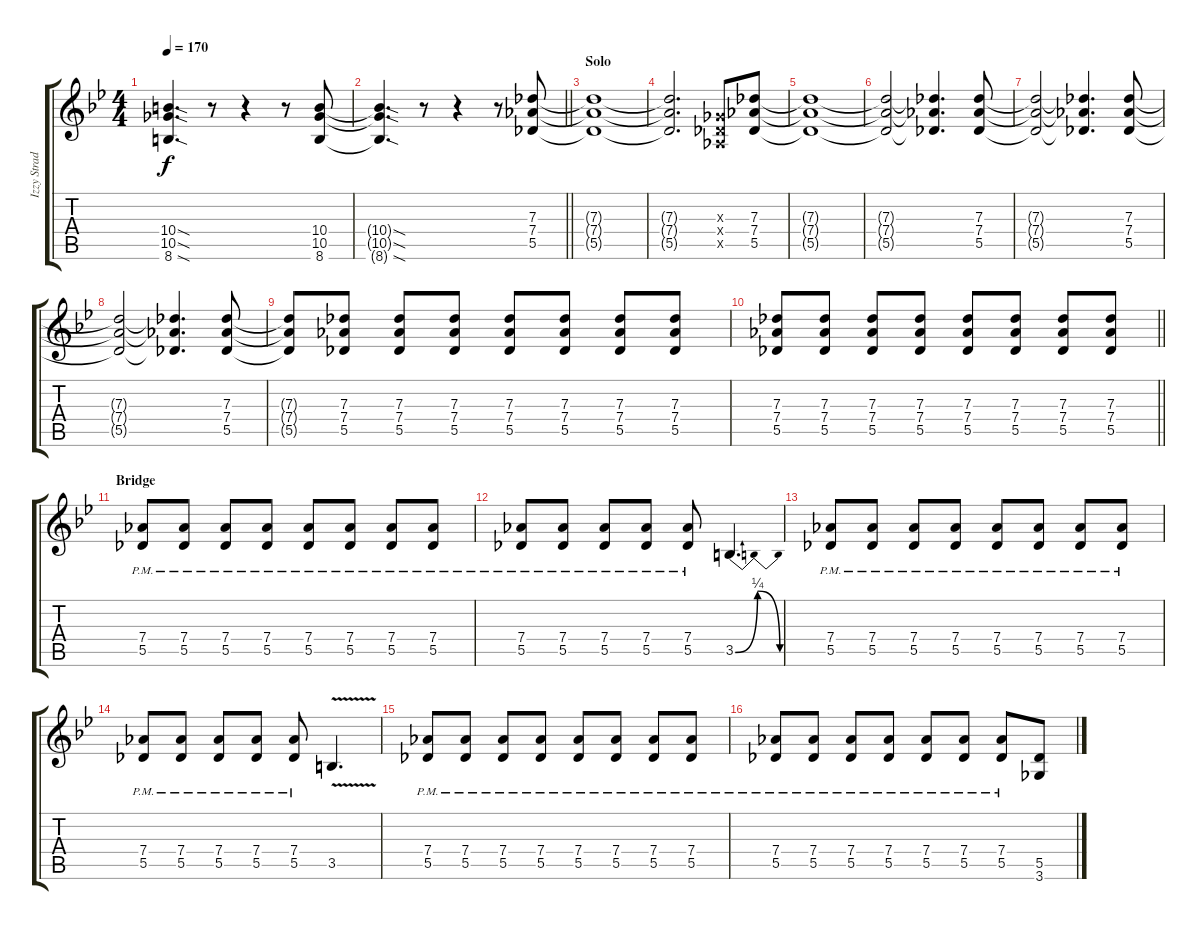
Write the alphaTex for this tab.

\track ("Izzy Stradlin - Rhytm Guitar" "Izzy Strad") {instrument overdrivenguitar}
\staff {score tabs}
\tuning (Eb4 Bb3 Gb3 Db3 Ab2 Eb2) {hide}
\ts (4 4)
\tempo 170
\clef g2
\ks bb
(10.4{sod t} 10.5{sod t} 8.6{sod t}).4{d dy f} r.8 r.4 r.8 (10.4 10.5 8.6).8 |
\barLineRight lightlight
(10.4{sod t} 10.5{sod t} 8.6{sod t}).4{d} r.8 r.4 r.8 (7.3 7.4 5.5).8 |
\section ("" "Solo")
(7.3{t} 7.4{t} 5.5{t}).1 |
(7.3{t} 7.4{t} 5.5{t}).2{d} (0.3{x} 0.4{x} 0.5{x}).8 (7.3 7.4 5.5).8 |
(7.3{t} 7.4{t} 5.5{t}).1 |
(7.3{t} 7.4{t} 5.5{t}).2 (7.3{t} 7.4{t} 5.5{t}).4{d} (7.3 7.4 5.5).8 |
(7.3{t} 7.4{t} 5.5{t}).2 (7.3{t} 7.4{t} 5.5{t}).4{d} (7.3 7.4 5.5).8 |
(7.3{t} 7.4{t} 5.5{t}).2 (7.3{t} 7.4{t} 5.5{t}).4{d} (7.3 7.4 5.5).8 |
(7.3{t} 7.4{t} 5.5{t}).8 (7.3 7.4 5.5).8 (7.3 7.4 5.5).8 (7.3 7.4 5.5).8 (7.3 7.4 5.5).8 (7.3 7.4 5.5).8 (7.3 7.4 5.5).8 (7.3 7.4 5.5).8 |
\barLineRight lightlight
(7.3 7.4 5.5).8 (7.3 7.4 5.5).8 (7.3 7.4 5.5).8 (7.3 7.4 5.5).8 (7.3 7.4 5.5).8 (7.3 7.4 5.5).8 (7.3 7.4 5.5).8 (7.3 7.4 5.5).8 |
\section ("" "Bridge")
(7.4{pm} 5.5{pm}).8 (7.4{pm} 5.5{pm}).8 (7.4{pm} 5.5{pm}).8 (7.4{pm} 5.5{pm}).8 (7.4{pm} 5.5{pm}).8 (7.4{pm} 5.5{pm}).8 (7.4{pm} 5.5{pm}).8 (7.4{pm} 5.5{pm}).8 |
(7.4{pm} 5.5{pm}).8 (7.4{pm} 5.5{pm}).8 (7.4{pm} 5.5{pm}).8 (7.4{pm} 5.5{pm}).8 (7.4{pm} 5.5{pm}).8 3.5{be (bendrelease 0 0 30 1 30 1 60 0)}.4{d} |
(7.4{pm} 5.5{pm}).8 (7.4{pm} 5.5{pm}).8 (7.4{pm} 5.5{pm}).8 (7.4{pm} 5.5{pm}).8 (7.4{pm} 5.5{pm}).8 (7.4{pm} 5.5{pm}).8 (7.4{pm} 5.5{pm}).8 (7.4{pm} 5.5{pm}).8 |
(7.4{pm} 5.5{pm}).8 (7.4{pm} 5.5{pm}).8 (7.4{pm} 5.5{pm}).8 (7.4{pm} 5.5{pm}).8 (7.4{pm} 5.5{pm}).8 3.5{v}.4{d} |
(7.4{pm} 5.5{pm}).8 (7.4{pm} 5.5{pm}).8 (7.4{pm} 5.5{pm}).8 (7.4{pm} 5.5{pm}).8 (7.4{pm} 5.5{pm}).8 (7.4{pm} 5.5{pm}).8 (7.4{pm} 5.5{pm}).8 (7.4{pm} 5.5{pm}).8 |
(7.4{pm} 5.5{pm}).8 (7.4{pm} 5.5{pm}).8 (7.4{pm} 5.5{pm}).8 (7.4{pm} 5.5{pm}).8 (7.4{pm} 5.5{pm}).8 (7.4{pm} 5.5{pm}).8 (7.4{pm} 5.5{pm}).8 (5.5 3.6).8
